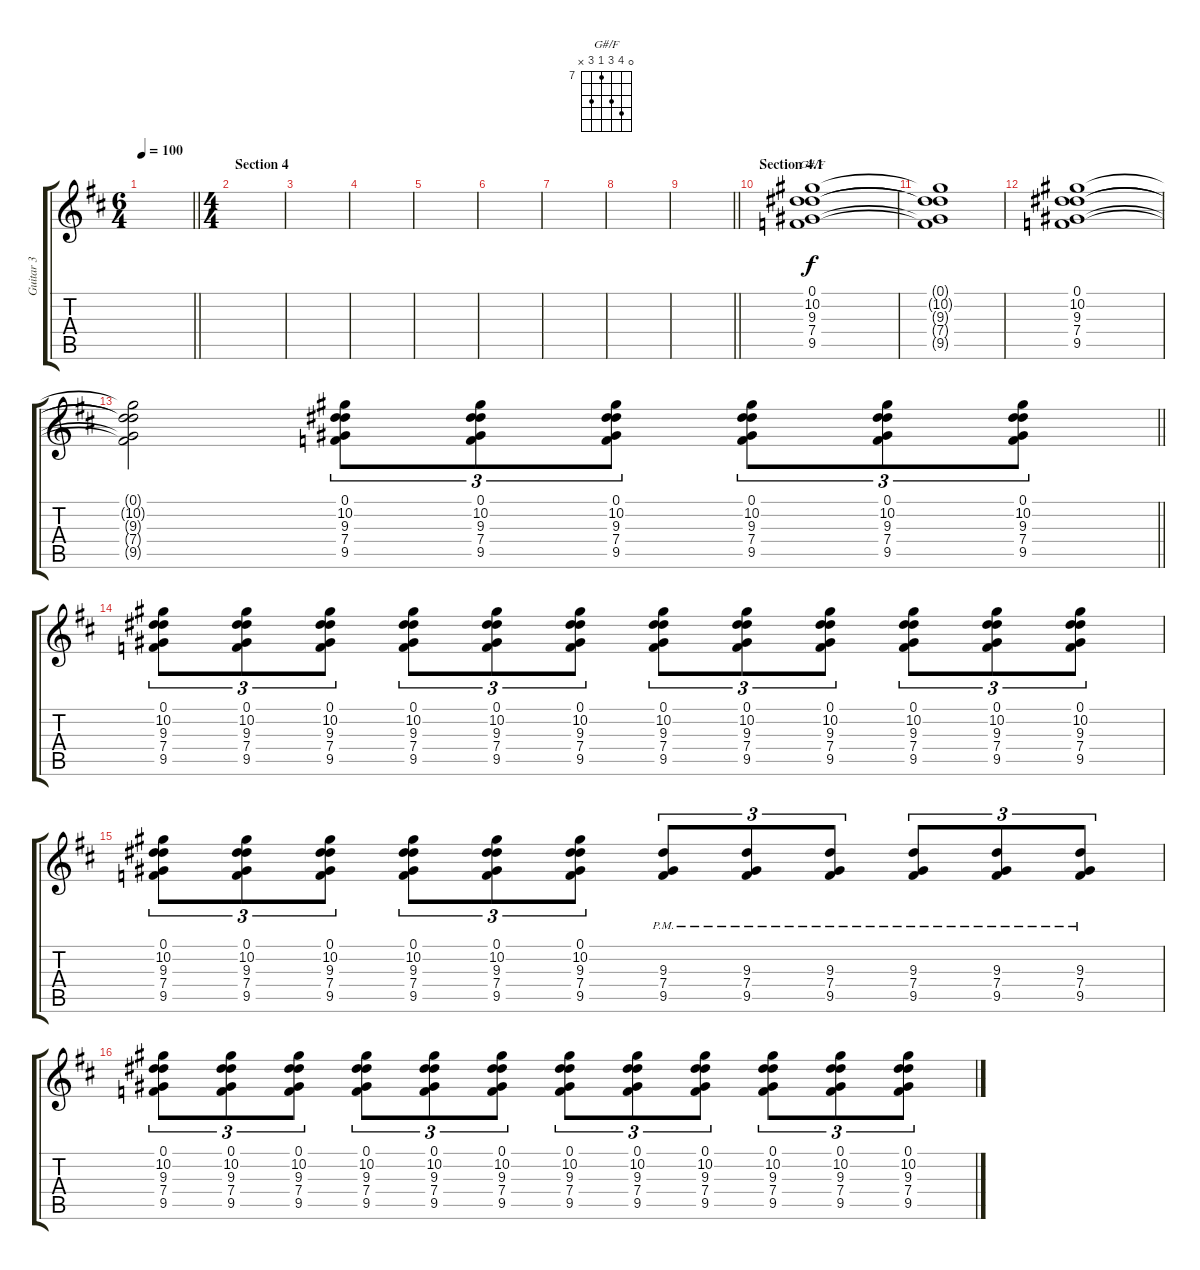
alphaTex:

\track ("Guitar 3" "Guitar 3") {instrument distortionguitar}
\staff {score tabs}
\tuning (Eb4 Bb3 Gb3 Db3 Ab2 Eb2) {hide}
\chord ("G#/F" 0 10 9 7 9 x) {firstfret 7}
\ts (6 4)
\tempo 100
\clef g2
\barLineRight lightlight
\ks d
|
\ts (4 4)
\section ("" "Section 4")
|
|
|
|
|
|
|
\barLineRight lightlight
|
\section ("" "Section 4.1")
(0.1 10.2 9.3 7.4 9.5).1{ch "G#/F"} |
(0.1{t} 10.2{t} 9.3{t} 7.4{t} 9.5{t}).1 |
(0.1 10.2 9.3 7.4 9.5).1 |
\barLineRight lightlight
(0.1{t} 10.2{t} 9.3{t} 7.4{t} 9.5{t}).2 (0.1 10.2 9.3 7.4 9.5).8{tu (3 2)} (0.1 10.2 9.3 7.4 9.5).8{tu (3 2)} (0.1 10.2 9.3 7.4 9.5).8{tu (3 2)} (0.1 10.2 9.3 7.4 9.5).8{tu (3 2)} (0.1 10.2 9.3 7.4 9.5).8{tu (3 2)} (0.1 10.2 9.3 7.4 9.5).8{tu (3 2)} |
(0.1 10.2 9.3 7.4 9.5).8{tu (3 2)} (0.1 10.2 9.3 7.4 9.5).8{tu (3 2)} (0.1 10.2 9.3 7.4 9.5).8{tu (3 2)} (0.1 10.2 9.3 7.4 9.5).8{tu (3 2)} (0.1 10.2 9.3 7.4 9.5).8{tu (3 2)} (0.1 10.2 9.3 7.4 9.5).8{tu (3 2)} (0.1 10.2 9.3 7.4 9.5).8{tu (3 2)} (0.1 10.2 9.3 7.4 9.5).8{tu (3 2)} (0.1 10.2 9.3 7.4 9.5).8{tu (3 2)} (0.1 10.2 9.3 7.4 9.5).8{tu (3 2)} (0.1 10.2 9.3 7.4 9.5).8{tu (3 2)} (0.1 10.2 9.3 7.4 9.5).8{tu (3 2)} |
(0.1 10.2 9.3 7.4 9.5).8{tu (3 2)} (0.1 10.2 9.3 7.4 9.5).8{tu (3 2)} (0.1 10.2 9.3 7.4 9.5).8{tu (3 2)} (0.1 10.2 9.3 7.4 9.5).8{tu (3 2)} (0.1 10.2 9.3 7.4 9.5).8{tu (3 2)} (0.1 10.2 9.3 7.4 9.5).8{tu (3 2)} (9.3{pm} 7.4{pm} 9.5{pm}).8{tu (3 2)} (9.3{pm} 7.4{pm} 9.5{pm}).8{tu (3 2)} (9.3{pm} 7.4{pm} 9.5{pm}).8{tu (3 2)} (9.3{pm} 7.4{pm} 9.5{pm}).8{tu (3 2)} (9.3{pm} 7.4{pm} 9.5{pm}).8{tu (3 2)} (9.3{pm} 7.4{pm} 9.5{pm}).8{tu (3 2)} |
(0.1 10.2 9.3 7.4 9.5).8{tu (3 2)} (0.1 10.2 9.3 7.4 9.5).8{tu (3 2)} (0.1 10.2 9.3 7.4 9.5).8{tu (3 2)} (0.1 10.2 9.3 7.4 9.5).8{tu (3 2)} (0.1 10.2 9.3 7.4 9.5).8{tu (3 2)} (0.1 10.2 9.3 7.4 9.5).8{tu (3 2)} (0.1 10.2 9.3 7.4 9.5).8{tu (3 2)} (0.1 10.2 9.3 7.4 9.5).8{tu (3 2)} (0.1 10.2 9.3 7.4 9.5).8{tu (3 2)} (0.1 10.2 9.3 7.4 9.5).8{tu (3 2)} (0.1 10.2 9.3 7.4 9.5).8{tu (3 2)} (0.1 10.2 9.3 7.4 9.5).8{tu (3 2)}
